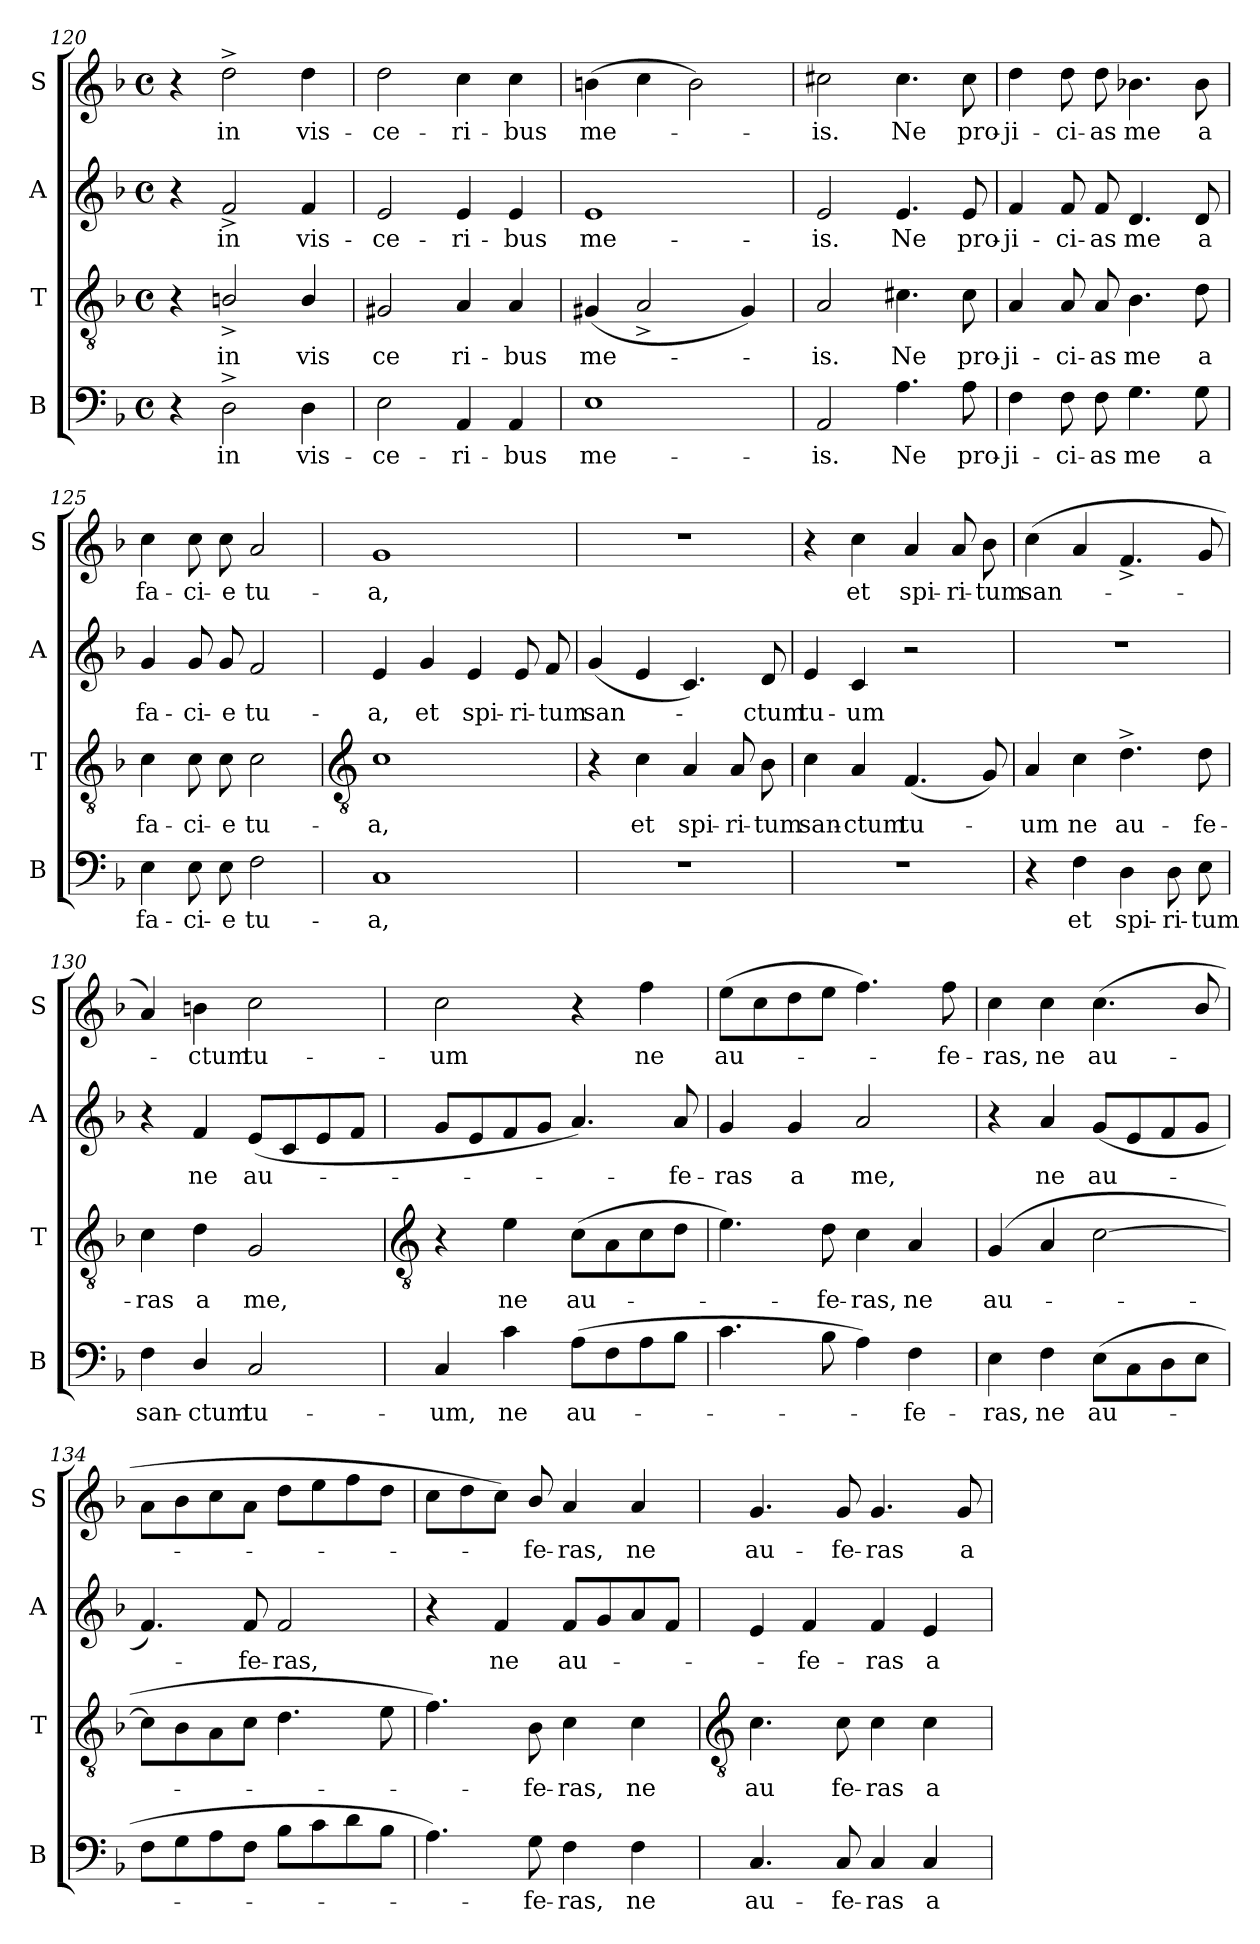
**kern	**text	**kern	**text	**kern	**text	**kern	**text
*part4	*part4	*part3	*part3	*part2	*part2	*part1	*part1
*staff4	*staff4	*staff3	*staff3	*staff2	*staff2	*staff1	*staff1
*I"B	*	*I"T	*	*I"A	*	*I"S	*
*I'B	*	*I'T	*	*I'A	*	*I'S	*
*clefF4	*	*clefGv2	*	*clefG2	*	*clefG2	*
*k[b-]	*	*k[b-]	*	*k[b-]	*	*k[b-]	*
*F:	*	*F:	*	*F:	*	*F:	*
*M4/4	*	*M4/4	*	*M4/4	*	*M4/4	*
*met(c)	*	*met(c)	*	*met(c)	*	*met(c)	*
=120	=120	=120	=120	=120	=120	=120	=120
4r	.	4r	.	4r	.	4r	.
!	!LO:LY:b	!	!LO:LY:b	!	!LO:LY:b	!	!LO:LY:b
2D^	in	2Bn^/	in	2f^	in	2dd^	in
!	!LO:LY:b	!	!LO:LY:b	!	!LO:LY:b	!	!LO:LY:b
4D	vis-	4B/	vis	4f	vis-	4dd	vis-
=121	=121	=121	=121	=121	=121	=121	=121
!	!LO:LY:b	!	!LO:LY:b	!	!LO:LY:b	!	!LO:LY:b
2E	-ce-	2G#X	ce	2e	-ce-	2dd	-ce-
!	!LO:LY:b	!	!LO:LY:b	!	!LO:LY:b	!	!LO:LY:b
4AA	-ri-	4A	ri-	4e	-ri-	4cc	-ri-
!	!LO:LY:b	!	!LO:LY:b	!	!LO:LY:b	!	!LO:LY:b
4AA	-bus	4A	-bus	4e	-bus	4cc	-bus
=122	=122	=122	=122	=122	=122	=122	=122
!	!LO:LY:b	!	!LO:LY:b	!	!LO:LY:b	!	!LO:LY:b
1E	me-	(<4G#X	me-	1e	me-	(>4bn	me-
.	.	2A^	.	.	.	4cc	.
.	.	.	.	.	.	2b)	.
.	.	4G#)	.	.	.	.	.
=123	=123	=123	=123	=123	=123	=123	=123
!	!LO:LY:b	!	!LO:LY:b	!	!LO:LY:b	!	!LO:LY:b
2AA	-is.	2A	is.	2e	-is.	2cc#X	is.
!	!LO:LY:b	!	!LO:LY:b	!	!LO:LY:b	!	!LO:LY:b
4.A	Ne	4.c#X	Ne	4.e	Ne	4.cc#	Ne
!	!LO:LY:b	!	!LO:LY:b	!	!LO:LY:b	!	!LO:LY:b
8A	pro-	8c#	pro-	8e	pro-	8cc#	pro-
=124	=124	=124	=124	=124	=124	=124	=124
!	!LO:LY:b	!	!LO:LY:b	!	!LO:LY:b	!	!LO:LY:b
4F	-ji-	4A	-ji-	4f	-ji-	4dd	-ji-
!	!LO:LY:b	!	!LO:LY:b	!	!LO:LY:b	!	!LO:LY:b
8F	-ci-	8A	-ci-	8f	-ci-	8dd	-ci-
!	!LO:LY:b	!	!LO:LY:b	!	!LO:LY:b	!	!LO:LY:b
8F	-as	8A	-as	8f	-as	8dd	-as
!	!LO:LY:b	!	!LO:LY:b	!	!LO:LY:b	!	!LO:LY:b
4.G	me	4.B-	me	4.d	me	4.b-X	me
!	!LO:LY:b	!	!LO:LY:b	!	!LO:LY:b	!	!LO:LY:b
8G	a	8d	a	8d	a	8b-	a
=125	=125	=125	=125	=125	=125	=125	=125
!	!LO:LY:b	!	!LO:LY:b	!	!LO:LY:b	!	!LO:LY:b
4E	fa-	4c	fa-	4g	fa-	4cc	fa-
!	!LO:LY:b	!	!LO:LY:b	!	!LO:LY:b	!	!LO:LY:b
8E	-ci-	8c	-ci-	8g	-ci-	8cc	-ci-
!	!LO:LY:b	!	!LO:LY:b	!	!LO:LY:b	!	!LO:LY:b
8E	-e	8c	-e	8g	-e	8cc	-e
!	!LO:LY:b	!	!LO:LY:b	!	!LO:LY:b	!	!LO:LY:b
2F	tu-	2c	tu-	2f	tu-	2a	tu-
!!LO:LB:g=z
=126	=126	=126	=126	=126	=126	=126	=126
*	*	*clefGv2	*	*	*	*	*
!	!LO:LY:b	!	!LO:LY:b	!	!LO:LY:b	!	!LO:LY:b
1C	-a,	1c	-a,	4e	-a,	1g	-a,
!	!	!	!	!	!LO:LY:b	!	!
.	.	.	.	4g	et	.	.
!	!	!	!	!	!LO:LY:b	!	!
.	.	.	.	4e	spi-	.	.
!	!	!	!	!	!LO:LY:b	!	!
.	.	.	.	8e	-ri-	.	.
!	!	!	!	!	!LO:LY:b	!	!
.	.	.	.	8f	-tum	.	.
=127	=127	=127	=127	=127	=127	=127	=127
!	!	!	!	!	!LO:LY:b	!	!
1r	.	4r	.	(<4g	san-	1r	.
!	!	!	!LO:LY:b	!	!	!	!
.	.	4c	et	4e	.	.	.
!	!	!	!LO:LY:b	!	!	!	!
.	.	4A	spi-	4.c)	.	.	.
!	!	!	!LO:LY:b	!	!	!	!
.	.	8A	-ri-	.	.	.	.
!	!	!	!LO:LY:b	!	!LO:LY:b	!	!
.	.	8B-	-tum	8d	ctum	.	.
=128	=128	=128	=128	=128	=128	=128	=128
!	!	!	!LO:LY:b	!	!LO:LY:b	!	!
1r	.	4c	san-	4e	tu-	4r	.
!	!	!	!LO:LY:b	!	!LO:LY:b	!	!LO:LY:b
.	.	4A	-ctum	4c	-um	4cc	et
!	!	!	!LO:LY:b	!	!	!	!LO:LY:b
.	.	(<4.F	tu-	2r	.	4a	spi-
!	!	!	!	!	!	!	!LO:LY:b
.	.	.	.	.	.	8a	-ri-
!	!	!	!	!	!	!	!LO:LY:b
.	.	8G)	.	.	.	8b-	-tum
=129	=129	=129	=129	=129	=129	=129	=129
!	!	!	!LO:LY:b	!	!	!	!LO:LY:b
4r	.	4A	um	1r	.	(<4cc	san-
!	!LO:LY:b	!	!LO:LY:b	!	!	!	!
4F	et	4c	ne	.	.	4a	.
!	!LO:LY:b	!	!LO:LY:b	!	!	!	!
4D	spi-	4.d^	au-	.	.	4.f^	.
!	!LO:LY:b	!	!	!	!	!	!
8D	-ri-	.	.	.	.	.	.
!	!LO:LY:b	!	!LO:LY:b	!	!	!	!
8E	-tum	8d	-fe-	.	.	8g	.
=130	=130	=130	=130	=130	=130	=130	=130
!	!LO:LY:b	!	!LO:LY:b	!	!	!	!
4F	san-	4c	-ras	4r	.	4a)	.
!	!LO:LY:b	!	!LO:LY:b	!	!LO:LY:b	!	!LO:LY:b
4D/	-ctum	4d	a	4f	ne	4bn	ctum
!	!LO:LY:b	!	!LO:LY:b	!	!LO:LY:b	!	!LO:LY:b
2C	tu-	2G	me,	(<8eL	au-	2cc	tu-
.	.	.	.	8c	.	.	.
.	.	.	.	8e	.	.	.
.	.	.	.	8fJ	.	.	.
!!LO:LB:g=z
=131	=131	=131	=131	=131	=131	=131	=131
*	*	*clefGv2	*	*	*	*	*
!	!LO:LY:b	!	!	!	!	!	!LO:LY:b
4C	-um,	4r	.	8gL	.	2cc	-um
.	.	.	.	8e	.	.	.
!	!LO:LY:b	!	!LO:LY:b	!	!	!	!
4c	ne	4e	ne	8f	.	.	.
.	.	.	.	8gJ	.	.	.
!	!LO:LY:b	!	!LO:LY:b	!	!	!	!
(>8AL	au-	(>8cL	au-	4.a)	.	4r	.
8F	.	8A	.	.	.	.	.
!	!	!	!	!	!	!	!LO:LY:b
8A	.	8c	.	.	.	4ff	ne
!	!	!	!	!	!LO:LY:b	!	!
8B-J	.	8dJ	.	8a	fe-	.	.
=132	=132	=132	=132	=132	=132	=132	=132
!	!	!	!	!	!LO:LY:b	!	!LO:LY:b
4.c	.	4.e)	.	4g	-ras	(>8eeL	au-
.	.	.	.	.	.	8cc	.
!	!	!	!	!	!LO:LY:b	!	!
.	.	.	.	4g	a	8dd	.
!	!	!	!LO:LY:b	!	!	!	!
8B-	.	8d	fe-	.	.	8eeJ	.
!	!	!	!LO:LY:b	!	!LO:LY:b	!	!
4A)	.	4c	-ras,	2a	me,	4.ff)	.
!	!LO:LY:b	!	!LO:LY:b	!	!	!	!
4F	fe-	4A	ne	.	.	.	.
!	!	!	!	!	!	!	!LO:LY:b
.	.	.	.	.	.	8ff	fe-
=133	=133	=133	=133	=133	=133	=133	=133
!	!LO:LY:b	!	!LO:LY:b	!	!	!	!LO:LY:b
4E	-ras,	(>4G	au-	4r	.	4cc	-ras,
!	!LO:LY:b	!	!	!	!LO:LY:b	!	!LO:LY:b
4F	ne	4A	.	4a	ne	4cc	ne
!	!LO:LY:b	!	!	!	!LO:LY:b	!	!LO:LY:b
(>8EL	au-	[2c	.	(<8gL	au-	(>4.cc	au-
8C	.	.	.	8e	.	.	.
8D	.	.	.	8f	.	.	.
8EJ	.	.	.	8gJ	.	8b-/	.
=134	=134	=134	=134	=134	=134	=134	=134
8FL	.	8cL]	.	4.f)	.	8aL	.
8G	.	8B-	.	.	.	8b-	.
8A	.	8A	.	.	.	8cc	.
!	!	!	!	!	!LO:LY:b	!	!
8FJ	.	8cJ	.	8f	fe-	8aJ	.
!	!	!	!	!	!LO:LY:b	!	!
8B-L	.	4.d	.	2f	-ras,	8ddL	.
8c	.	.	.	.	.	8ee	.
8d	.	.	.	.	.	8ff	.
8B-J	.	8e	.	.	.	8ddJ	.
=135	=135	=135	=135	=135	=135	=135	=135
4.A)	.	4.f)	.	4r	.	8ccL	.
.	.	.	.	.	.	8dd	.
!	!	!	!	!	!LO:LY:b	!	!
.	.	.	.	4f	ne	8ccJ)	.
!	!LO:LY:b	!	!LO:LY:b	!	!	!	!LO:LY:b
8G	fe-	8B-	fe-	.	.	8b-/	fe-
!	!LO:LY:b	!	!LO:LY:b	!	!LO:LY:b	!	!LO:LY:b
4F	-ras,	4c	-ras,	8fL	au-	4a	-ras,
.	.	.	.	8g	.	.	.
!	!LO:LY:b	!	!LO:LY:b	!	!	!	!LO:LY:b
4F	ne	4c	ne	8a	.	4a	ne
.	.	.	.	8fJ	.	.	.
!!LO:LB:g=z
=136	=136	=136	=136	=136	=136	=136	=136
*	*	*clefGv2	*	*	*	*	*
!	!LO:LY:b	!	!LO:LY:b	!	!	!	!LO:LY:b
4.C	au-	4.c	au	4e	.	4.g	au-
!	!	!	!	!	!LO:LY:b	!	!
.	.	.	.	4f	fe-	.	.
!	!LO:LY:b	!	!LO:LY:b	!	!	!	!LO:LY:b
8C	-fe-	8c	fe-	.	.	8g	-fe-
!	!LO:LY:b	!	!LO:LY:b	!	!LO:LY:b	!	!LO:LY:b
4C	-ras	4c	-ras	4f	-ras	4.g	-ras
!	!LO:LY:b	!	!LO:LY:b	!	!LO:LY:b	!	!
4C	a	4c	a	4e	a	.	.
!	!	!	!	!	!	!	!LO:LY:b
.	.	.	.	.	.	8g	a
=	=	=	=	=	=	=	=
*-	*-	*-	*-	*-	*-	*-	*-
